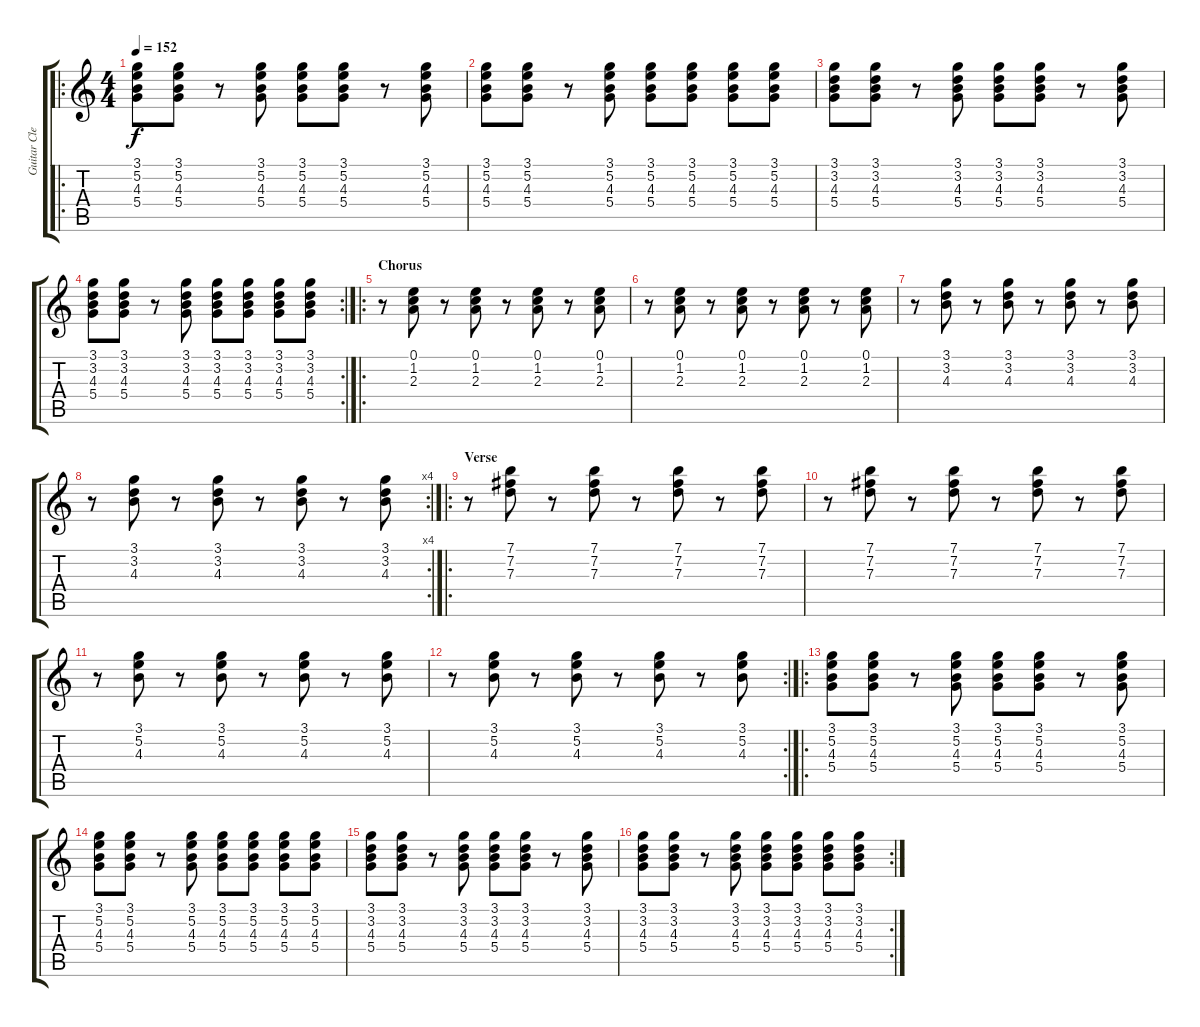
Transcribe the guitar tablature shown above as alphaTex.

\track ("Guitar Clean" "Guitar Cle") {instrument electricguitarclean}
\staff {score tabs}
\tuning (E4 B3 G3 D3 A2 E2) {hide}
\ro
\ts (4 4)
\tempo 152
\clef g2
\ks c
(3.1 5.2 4.3 5.4).8{dy f} (3.1 5.2 4.3 5.4).8 r.8 (3.1 5.2 4.3 5.4).8 (3.1 5.2 4.3 5.4).8 (3.1 5.2 4.3 5.4).8 r.8 (3.1 5.2 4.3 5.4).8 |
(3.1 5.2 4.3 5.4).8 (3.1 5.2 4.3 5.4).8 r.8 (3.1 5.2 4.3 5.4).8 (3.1 5.2 4.3 5.4).8 (3.1 5.2 4.3 5.4).8 (3.1 5.2 4.3 5.4).8 (3.1 5.2 4.3 5.4).8 |
(3.1 3.2 4.3 5.4).8 (3.1 3.2 4.3 5.4).8 r.8 (3.1 3.2 4.3 5.4).8 (3.1 3.2 4.3 5.4).8 (3.1 3.2 4.3 5.4).8 r.8 (3.1 3.2 4.3 5.4).8 |
\rc 2
(3.1 3.2 4.3 5.4).8 (3.1 3.2 4.3 5.4).8 r.8 (3.1 3.2 4.3 5.4).8 (3.1 3.2 4.3 5.4).8 (3.1 3.2 4.3 5.4).8 (3.1 3.2 4.3 5.4).8 (3.1 3.2 4.3 5.4).8 |
\ro
\section ("" "Chorus")
r.8 (0.1 1.2 2.3).8 r.8 (0.1 1.2 2.3).8 r.8 (0.1 1.2 2.3).8 r.8 (0.1 1.2 2.3).8 |
r.8 (0.1 1.2 2.3).8 r.8 (0.1 1.2 2.3).8 r.8 (0.1 1.2 2.3).8 r.8 (0.1 1.2 2.3).8 |
r.8 (3.1 3.2 4.3).8 r.8 (3.1 3.2 4.3).8 r.8 (3.1 3.2 4.3).8 r.8 (3.1 3.2 4.3).8 |
\rc 4
r.8 (3.1 3.2 4.3).8 r.8 (3.1 3.2 4.3).8 r.8 (3.1 3.2 4.3).8 r.8 (3.1 3.2 4.3).8 |
\ro
\section ("" "Verse")
r.8 (7.1 7.2 7.3).8 r.8 (7.1 7.2 7.3).8 r.8 (7.1 7.2 7.3).8 r.8 (7.1 7.2 7.3).8 |
r.8 (7.1 7.2 7.3).8 r.8 (7.1 7.2 7.3).8 r.8 (7.1 7.2 7.3).8 r.8 (7.1 7.2 7.3).8 |
r.8 (3.1 5.2 4.3).8 r.8 (3.1 5.2 4.3).8 r.8 (3.1 5.2 4.3).8 r.8 (3.1 5.2 4.3).8 |
\rc 2
r.8 (3.1 5.2 4.3).8 r.8 (3.1 5.2 4.3).8 r.8 (3.1 5.2 4.3).8 r.8 (3.1 5.2 4.3).8 |
\ro
(3.1 5.2 4.3 5.4).8 (3.1 5.2 4.3 5.4).8 r.8 (3.1 5.2 4.3 5.4).8 (3.1 5.2 4.3 5.4).8 (3.1 5.2 4.3 5.4).8 r.8 (3.1 5.2 4.3 5.4).8 |
(3.1 5.2 4.3 5.4).8 (3.1 5.2 4.3 5.4).8 r.8 (3.1 5.2 4.3 5.4).8 (3.1 5.2 4.3 5.4).8 (3.1 5.2 4.3 5.4).8 (3.1 5.2 4.3 5.4).8 (3.1 5.2 4.3 5.4).8 |
(3.1 3.2 4.3 5.4).8 (3.1 3.2 4.3 5.4).8 r.8 (3.1 3.2 4.3 5.4).8 (3.1 3.2 4.3 5.4).8 (3.1 3.2 4.3 5.4).8 r.8 (3.1 3.2 4.3 5.4).8 |
\rc 2
(3.1 3.2 4.3 5.4).8 (3.1 3.2 4.3 5.4).8 r.8 (3.1 3.2 4.3 5.4).8 (3.1 3.2 4.3 5.4).8 (3.1 3.2 4.3 5.4).8 (3.1 3.2 4.3 5.4).8 (3.1 3.2 4.3 5.4).8
